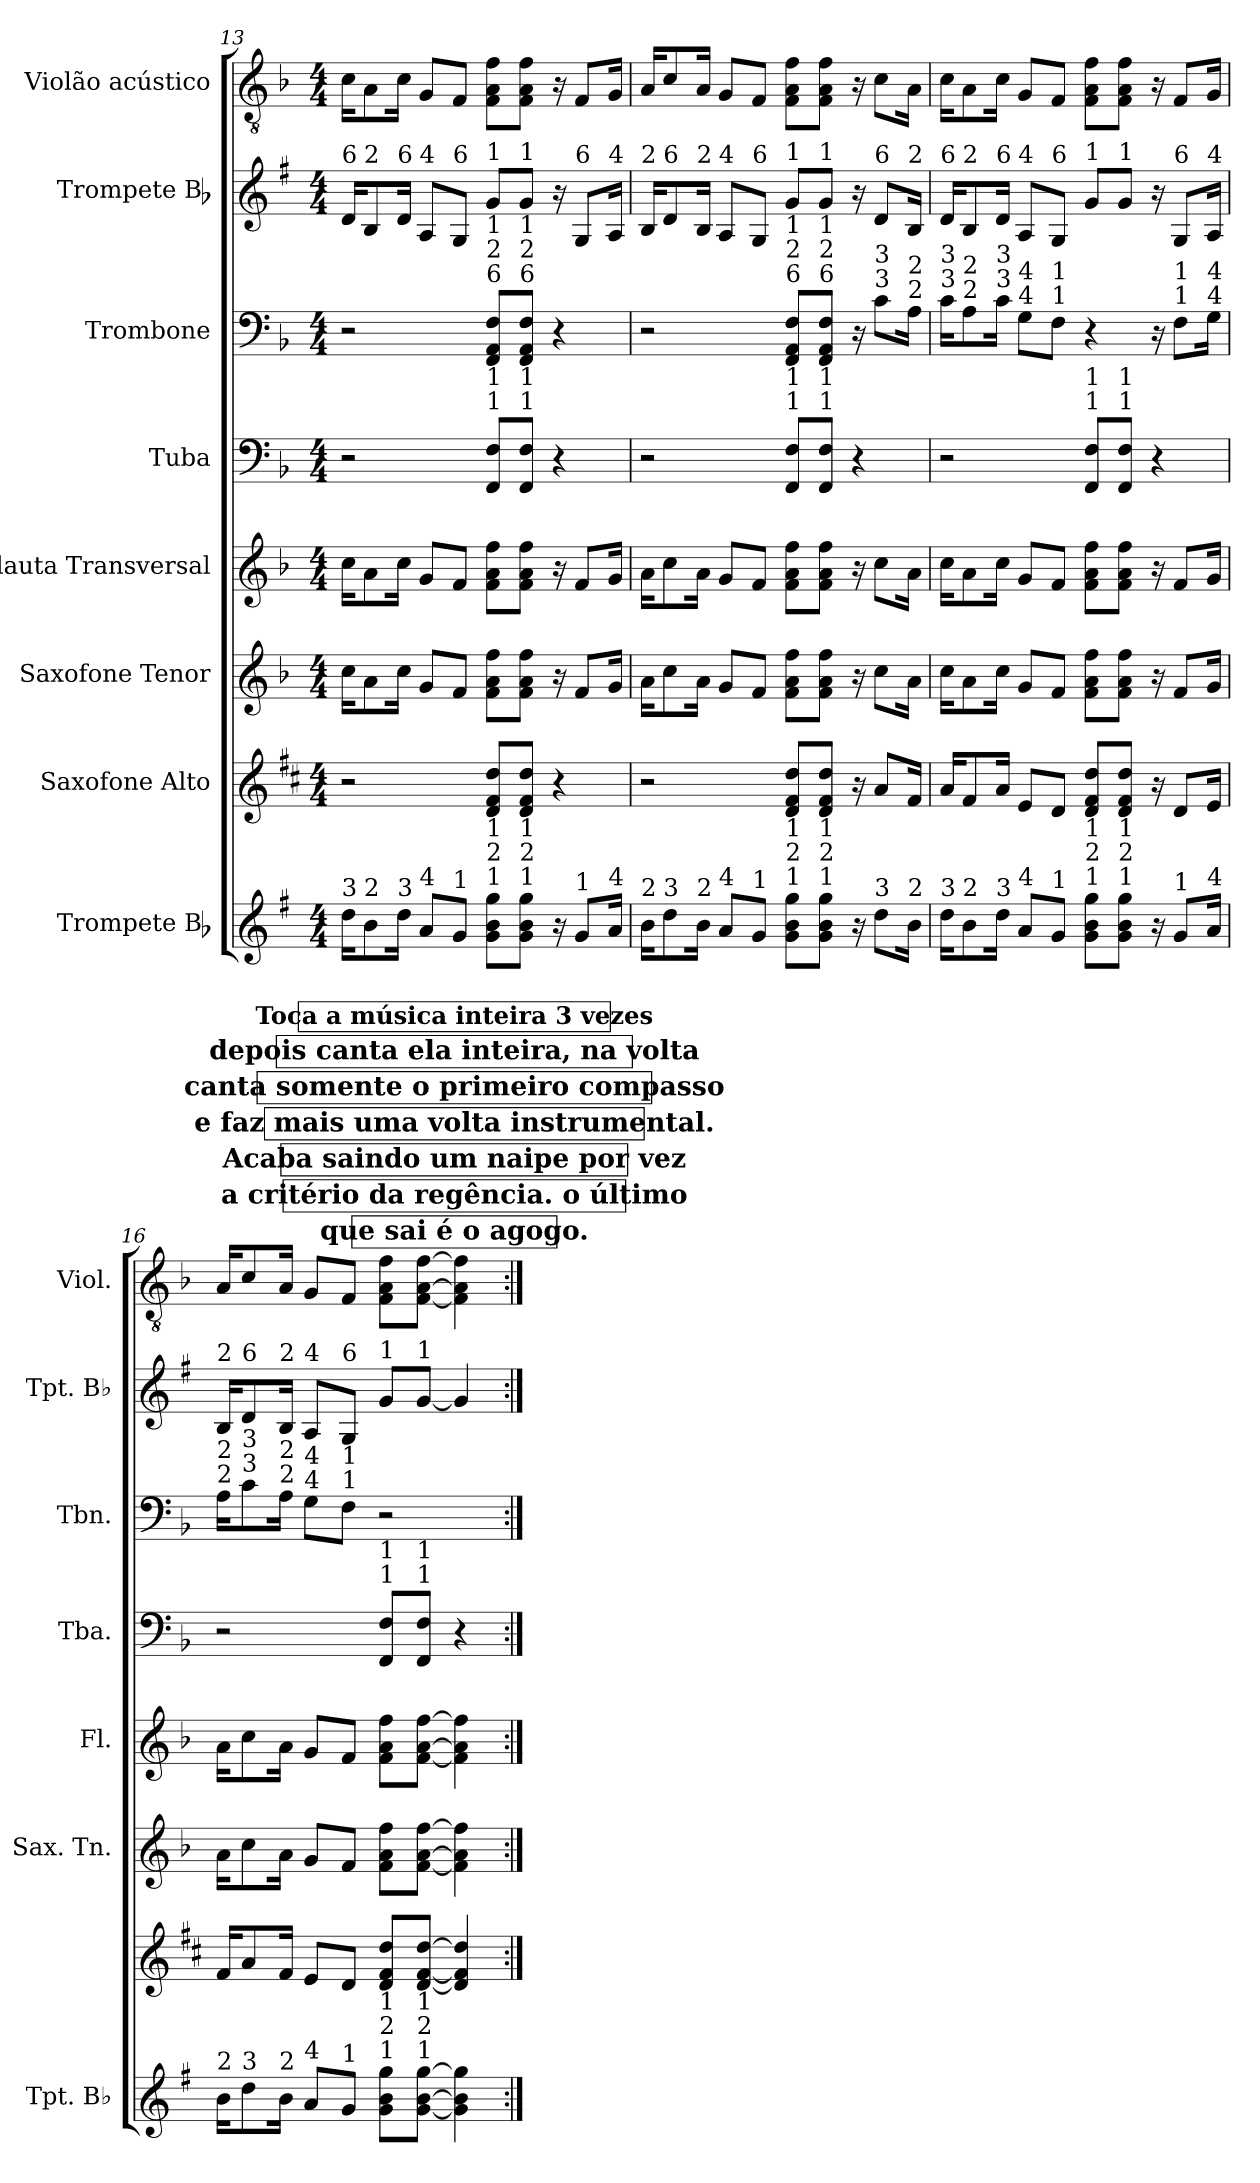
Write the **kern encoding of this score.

**kern	**kern	**kern	**kern	**kern	**kern	**kern	**kern
*part8	*part7	*part6	*part5	*part4	*part3	*part2	*part1
*staff8	*staff7	*staff6	*staff5	*staff4	*staff3	*staff2	*staff1
*I"Trompete Bb	*I"Saxofone Alto	*I"Saxofone Tenor	*I"Flauta Transversal	*I"Tuba	*I"Trombone	*I"Trompete Bb	*I"Violão acústico
*I'Tpt. Bb	*	*I'Sax. Tn.	*I'Fl.	*I'Tba.	*I'Tbn.	*I'Tpt. Bb	*I'Viol.
*clefG2	*clefG2	*clefG2	*clefG2	*clefF4	*clefF4	*clefG2	*clefGv2
*ITrd1c2	*ITrd5c9	*ITrd8c14	*	*	*	*ITrd1c2	*
*k[b-]	*k[b-]	*k[b-]	*k[b-]	*k[b-]	*k[b-]	*k[b-]	*k[b-]
*M4/4	*M4/4	*M4/4	*M4/4	*M4/4	*M4/4	*M4/4	*M4/4
=13	=13	=13	=13	=13	=13	=13	=13
!	!	!	!	!	!	!LO:TX:a:t=6	!
!LO:TX:a:t=3	!	!	!	!	!	!	!
16cc\KL	2r	16c\KL	16cc\KL	2r	2r	16c/KL	16c\KL
!	!	!	!	!	!	!LO:TX:a:t=2	!
!LO:TX:a:t=2	!	!	!	!	!	!	!
8a\	.	8A\	8a\	.	.	8A/	8A\
!	!	!	!	!	!	!LO:TX:a:t=6	!
!LO:TX:a:t=3	!	!	!	!	!	!	!
16cc\Jk	.	16c\Jk	16cc\Jk	.	.	16c/Jk	16c\Jk
!	!	!	!	!	!	!LO:TX:a:t=4	!
!LO:TX:a:t=4	!	!	!	!	!	!	!
8g/L	.	8G/L	8g/L	.	.	8G/L	8G/L
!	!	!	!	!	!	!LO:TX:a:t=6	!
!LO:TX:a:t=1	!	!	!	!	!	!	!
8f/J	.	8F/J	8f/J	.	.	8F/J	8F/J
!	!	!	!	!	!	!LO:TX:a:t=1	!
!	!	!	!	!	!LO:TX:a:t=6	!	!
!	!	!	!	!	!LO:TX:a:t=2	!	!
!	!	!	!	!	!LO:TX:a:t=1	!	!
!	!	!	!	!LO:TX:a:t=1	!	!	!
!	!	!	!	!LO:TX:a:t=1	!	!	!
!LO:TX:a:t=1	!	!	!	!	!	!	!
!LO:TX:a:t=2	!	!	!	!	!	!	!
!LO:TX:a:t=1	!	!	!	!	!	!	!
8f\ 8a\ 8ff\L	8F/ 8A/ 8f/L	8F\ 8A\ 8f\L	8f\ 8a\ 8ff\L	8FF/ 8F/L	8FF/ 8AA/ 8F/L	8f/L	8F\ 8A\ 8f\L
!	!	!	!	!	!	!LO:TX:a:t=1	!
!	!	!	!	!	!LO:TX:a:t=6	!	!
!	!	!	!	!	!LO:TX:a:t=2	!	!
!	!	!	!	!	!LO:TX:a:t=1	!	!
!	!	!	!	!LO:TX:a:t=1	!	!	!
!	!	!	!	!LO:TX:a:t=1	!	!	!
!LO:TX:a:t=1	!	!	!	!	!	!	!
!LO:TX:a:t=2	!	!	!	!	!	!	!
!LO:TX:a:t=1	!	!	!	!	!	!	!
8f\ 8a\ 8ff\J	8F/ 8A/ 8f/J	8F\ 8A\ 8f\J	8f\ 8a\ 8ff\J	8FF/ 8F/J	8FF/ 8AA/ 8F/J	8f/J	8F\ 8A\ 8f\J
16r	4r	16r	16r	4r	4r	16r	16r
!	!	!	!	!	!	!LO:TX:a:t=6	!
!LO:TX:a:t=1	!	!	!	!	!	!	!
8f/L	.	8F/L	8f/L	.	.	8F/L	8F/L
!	!	!	!	!	!	!LO:TX:a:t=4	!
!LO:TX:a:t=4	!	!	!	!	!	!	!
16g/Jk	.	16G/Jk	16g/Jk	.	.	16G/Jk	16G/Jk
!!LO:PB:g=z
=14	=14	=14	=14	=14	=14	=14	=14
!	!	!	!	!	!	!LO:TX:a:t=2	!
!LO:TX:a:t=2	!	!	!	!	!	!	!
16a\KL	2r	16A\KL	16a\KL	2r	2r	16A/KL	16A/KL
!	!	!	!	!	!	!LO:TX:a:t=6	!
!LO:TX:a:t=3	!	!	!	!	!	!	!
8cc\	.	8c\	8cc\	.	.	8c/	8c/
!	!	!	!	!	!	!LO:TX:a:t=2	!
!LO:TX:a:t=2	!	!	!	!	!	!	!
16a\Jk	.	16A\Jk	16a\Jk	.	.	16A/Jk	16A/Jk
!	!	!	!	!	!	!LO:TX:a:t=4	!
!LO:TX:a:t=4	!	!	!	!	!	!	!
8g/L	.	8G/L	8g/L	.	.	8G/L	8G/L
!	!	!	!	!	!	!LO:TX:a:t=6	!
!LO:TX:a:t=1	!	!	!	!	!	!	!
8f/J	.	8F/J	8f/J	.	.	8F/J	8F/J
!	!	!	!	!	!	!LO:TX:a:t=1	!
!	!	!	!	!	!LO:TX:a:t=6	!	!
!	!	!	!	!	!LO:TX:a:t=2	!	!
!	!	!	!	!	!LO:TX:a:t=1	!	!
!	!	!	!	!LO:TX:a:t=1	!	!	!
!	!	!	!	!LO:TX:a:t=1	!	!	!
!LO:TX:a:t=1	!	!	!	!	!	!	!
!LO:TX:a:t=2	!	!	!	!	!	!	!
!LO:TX:a:t=1	!	!	!	!	!	!	!
8f\ 8a\ 8ff\L	8F/ 8A/ 8f/L	8F\ 8A\ 8f\L	8f\ 8a\ 8ff\L	8FF/ 8F/L	8FF/ 8AA/ 8F/L	8f/L	8F\ 8A\ 8f\L
!	!	!	!	!	!	!LO:TX:a:t=1	!
!	!	!	!	!	!LO:TX:a:t=6	!	!
!	!	!	!	!	!LO:TX:a:t=2	!	!
!	!	!	!	!	!LO:TX:a:t=1	!	!
!	!	!	!	!LO:TX:a:t=1	!	!	!
!	!	!	!	!LO:TX:a:t=1	!	!	!
!LO:TX:a:t=1	!	!	!	!	!	!	!
!LO:TX:a:t=2	!	!	!	!	!	!	!
!LO:TX:a:t=1	!	!	!	!	!	!	!
8f\ 8a\ 8ff\J	8F/ 8A/ 8f/J	8F\ 8A\ 8f\J	8f\ 8a\ 8ff\J	8FF/ 8F/J	8FF/ 8AA/ 8F/J	8f/J	8F\ 8A\ 8f\J
16r	16r	16r	16r	4r	16r	16r	16r
!	!	!	!	!	!	!LO:TX:a:t=6	!
!	!	!	!	!	!LO:TX:a:t=3	!	!
!	!	!	!	!	!LO:TX:a:t=3	!	!
!LO:TX:a:t=3	!	!	!	!	!	!	!
8cc\L	8c/L	8c\L	8cc\L	.	8c\L	8c/L	8c\L
!	!	!	!	!	!	!LO:TX:a:t=2	!
!	!	!	!	!	!LO:TX:a:t=2	!	!
!	!	!	!	!	!LO:TX:a:t=2	!	!
!LO:TX:a:t=2	!	!	!	!	!	!	!
16a\Jk	16A/Jk	16A\Jk	16a\Jk	.	16A\Jk	16A/Jk	16A\Jk
=15	=15	=15	=15	=15	=15	=15	=15
!	!	!	!	!	!	!LO:TX:a:t=6	!
!	!	!	!	!	!LO:TX:a:t=3	!	!
!	!	!	!	!	!LO:TX:a:t=3	!	!
!LO:TX:a:t=3	!	!	!	!	!	!	!
16cc\KL	16c/KL	16c\KL	16cc\KL	2r	16c\KL	16c/KL	16c\KL
!	!	!	!	!	!	!LO:TX:a:t=2	!
!	!	!	!	!	!LO:TX:a:t=2	!	!
!	!	!	!	!	!LO:TX:a:t=2	!	!
!LO:TX:a:t=2	!	!	!	!	!	!	!
8a\	8A/	8A\	8a\	.	8A\	8A/	8A\
!	!	!	!	!	!	!LO:TX:a:t=6	!
!	!	!	!	!	!LO:TX:a:t=3	!	!
!	!	!	!	!	!LO:TX:a:t=3	!	!
!LO:TX:a:t=3	!	!	!	!	!	!	!
16cc\Jk	16c/Jk	16c\Jk	16cc\Jk	.	16c\Jk	16c/Jk	16c\Jk
!	!	!	!	!	!	!LO:TX:a:t=4	!
!	!	!	!	!	!LO:TX:a:t=4	!	!
!	!	!	!	!	!LO:TX:a:t=4	!	!
!LO:TX:a:t=4	!	!	!	!	!	!	!
8g/L	8G/L	8G/L	8g/L	.	8G\L	8G/L	8G/L
!	!	!	!	!	!	!LO:TX:a:t=6	!
!	!	!	!	!	!LO:TX:a:t=1	!	!
!	!	!	!	!	!LO:TX:a:t=1	!	!
!LO:TX:a:t=1	!	!	!	!	!	!	!
8f/J	8F/J	8F/J	8f/J	.	8F\J	8F/J	8F/J
!	!	!	!	!	!	!LO:TX:a:t=1	!
!	!	!	!	!LO:TX:a:t=1	!	!	!
!	!	!	!	!LO:TX:a:t=1	!	!	!
!LO:TX:a:t=1	!	!	!	!	!	!	!
!LO:TX:a:t=2	!	!	!	!	!	!	!
!LO:TX:a:t=1	!	!	!	!	!	!	!
8f\ 8a\ 8ff\L	8F/ 8A/ 8f/L	8F\ 8A\ 8f\L	8f\ 8a\ 8ff\L	8FF/ 8F/L	4r	8f/L	8F\ 8A\ 8f\L
!	!	!	!	!	!	!LO:TX:a:t=1	!
!	!	!	!	!LO:TX:a:t=1	!	!	!
!	!	!	!	!LO:TX:a:t=1	!	!	!
!LO:TX:a:t=1	!	!	!	!	!	!	!
!LO:TX:a:t=2	!	!	!	!	!	!	!
!LO:TX:a:t=1	!	!	!	!	!	!	!
8f\ 8a\ 8ff\J	8F/ 8A/ 8f/J	8F\ 8A\ 8f\J	8f\ 8a\ 8ff\J	8FF/ 8F/J	.	8f/J	8F\ 8A\ 8f\J
16r	16r	16r	16r	4r	16r	16r	16r
!	!	!	!	!	!	!LO:TX:a:t=6	!
!	!	!	!	!	!LO:TX:a:t=1	!	!
!	!	!	!	!	!LO:TX:a:t=1	!	!
!LO:TX:a:t=1	!	!	!	!	!	!	!
8f/L	8F/L	8F/L	8f/L	.	8F\L	8F/L	8F/L
!	!	!	!	!	!	!LO:TX:a:t=4	!
!	!	!	!	!	!LO:TX:a:t=4	!	!
!	!	!	!	!	!LO:TX:a:t=4	!	!
!LO:TX:a:t=4	!	!	!	!	!	!	!
16g/Jk	16G/Jk	16G/Jk	16g/Jk	.	16G\Jk	16G/Jk	16G/Jk
!!LO:REH:place=s1:b:t=que sai é o agogo.:qo=3
!!LO:REH:place=s1:b:t=a critério da regência. o último:qo=3
!!LO:REH:place=s1:b:t=Acaba saindo um naipe por vez:qo=3
!!LO:REH:place=s1:b:t=e faz mais uma volta instrumental.:qo=3
!!LO:REH:place=s1:b:t=canta somente o primeiro compasso:qo=3
!!LO:REH:place=s1:b:t=depois canta ela inteira, na volta:qo=3
!!LO:REH:place=s1:a:B:fs=14:t=Toca a música inteira 3 vezes:qo=3
=16	=16	=16	=16	=16	=16	=16	=16
!	!	!	!	!	!	!LO:TX:a:t=2	!
!	!	!	!	!	!LO:TX:a:t=2	!	!
!	!	!	!	!	!LO:TX:a:t=2	!	!
!LO:TX:a:t=2	!	!	!	!	!	!	!
16a\KL	16A/KL	16A\KL	16a\KL	2r	16A\KL	16A/KL	16A/KL
!	!	!	!	!	!	!LO:TX:a:t=6	!
!	!	!	!	!	!LO:TX:a:t=3	!	!
!	!	!	!	!	!LO:TX:a:t=3	!	!
!LO:TX:a:t=3	!	!	!	!	!	!	!
8cc\	8c/	8c\	8cc\	.	8c\	8c/	8c/
!	!	!	!	!	!	!LO:TX:a:t=2	!
!	!	!	!	!	!LO:TX:a:t=2	!	!
!	!	!	!	!	!LO:TX:a:t=2	!	!
!LO:TX:a:t=2	!	!	!	!	!	!	!
16a\Jk	16A/Jk	16A\Jk	16a\Jk	.	16A\Jk	16A/Jk	16A/Jk
!	!	!	!	!	!	!LO:TX:a:t=4	!
!	!	!	!	!	!LO:TX:a:t=4	!	!
!	!	!	!	!	!LO:TX:a:t=4	!	!
!LO:TX:a:t=4	!	!	!	!	!	!	!
8g/L	8G/L	8G/L	8g/L	.	8G\L	8G/L	8G/L
!	!	!	!	!	!	!LO:TX:a:t=6	!
!	!	!	!	!	!LO:TX:a:t=1	!	!
!	!	!	!	!	!LO:TX:a:t=1	!	!
!LO:TX:a:t=1	!	!	!	!	!	!	!
8f/J	8F/J	8F/J	8f/J	.	8F\J	8F/J	8F/J
!	!	!	!	!	!	!LO:TX:a:t=1	!
!	!	!	!	!LO:TX:a:t=1	!	!	!
!	!	!	!	!LO:TX:a:t=1	!	!	!
!LO:TX:a:t=1	!	!	!	!	!	!	!
!LO:TX:a:t=2	!	!	!	!	!	!	!
!LO:TX:a:t=1	!	!	!	!	!	!	!
8f\ 8a\ 8ff\L	8F/ 8A/ 8f/L	8F\ 8A\ 8f\L	8f\ 8a\ 8ff\L	8FF/ 8F/L	2r	8f/L	8F\ 8A\ 8f\L
!	!	!	!	!	!	!LO:TX:a:t=1	!
!	!	!	!	!LO:TX:a:t=1	!	!	!
!	!	!	!	!LO:TX:a:t=1	!	!	!
!LO:TX:a:t=1	!	!	!	!	!	!	!
!LO:TX:a:t=2	!	!	!	!	!	!	!
!LO:TX:a:t=1	!	!	!	!	!	!	!
[8f\ [8a\ [8ff\J	[8F/ [8A/ [8f/J	[8F\ [8A\ [8f\J	[8f\ [8a\ [8ff\J	8FF/ 8F/J	.	[8f/J	[8F\ [8A\ [8f\J
4f\] 4a\] 4ff\]	4F/] 4A/] 4f/]	4F\] 4A\] 4f\]	4f\] 4a\] 4ff\]	4r	.	4f/]	4F\] 4A\] 4f\]
=:|!	=:|!	=:|!	=:|!	=:|!	=:|!	=:|!	=:|!
*-	*-	*-	*-	*-	*-	*-	*-
